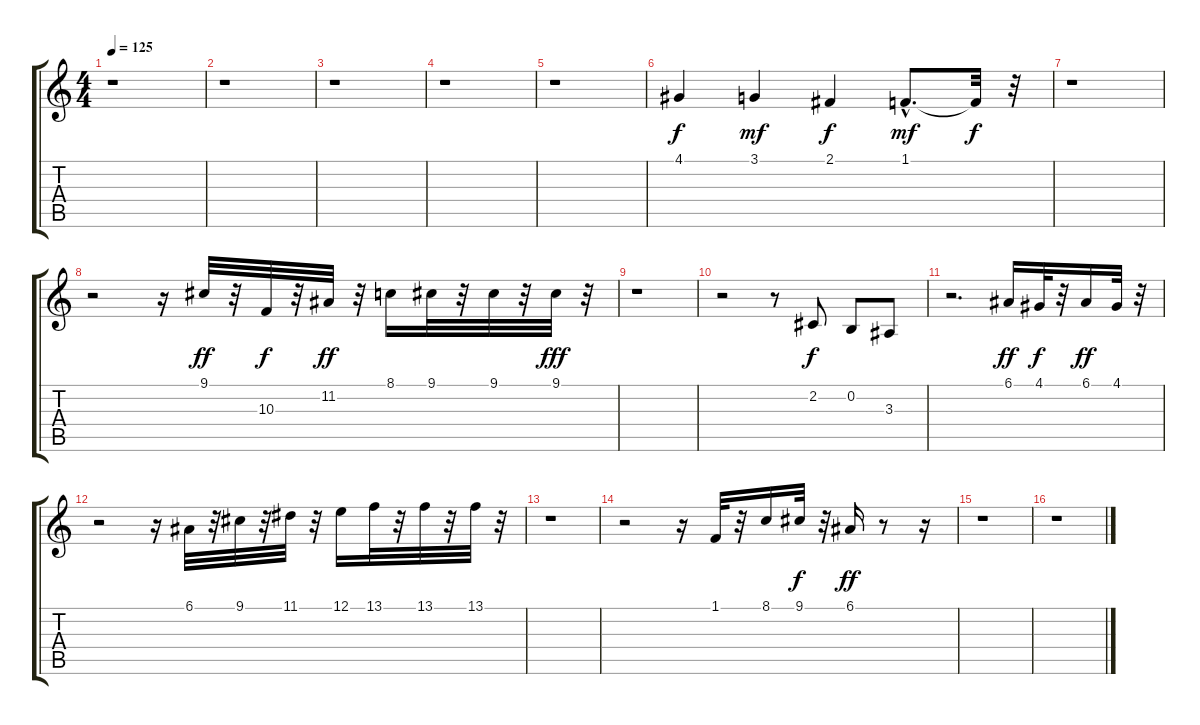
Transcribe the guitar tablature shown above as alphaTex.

\track "" {instrument altosax}
\staff {score tabs}
\tuning (E4 B3 G3 D3 A2 E2) {hide}
\ts (4 4)
\tempo 125
\clef g2
\ks c
r.1{dy ff} |
r.1 |
r.1 |
r.1 |
r.1 |
4.1.4{dy f} 3.1.4{dy mf} 2.1.4{dy f} 1.1{hac}.8{d dy mf} 1.1{t}.32{dy f} r.32 |
r.1 |
r.2 r.16 9.1.32{dy ff} r.32 10.3.32{dy f} r.32 11.2.32{dy ff} r.32 8.1.16 9.1.32 r.32 9.1.32 r.32 9.1.32{dy fff} r.32 |
r.1 |
r.2 r.8 2.2.8{dy f} 0.2.8 3.3.8 |
r.2{d} 6.1.16{dy ff} 4.1.32{dy f} r.32 6.1.16{dy ff} 4.1.32 r.32 |
r.2 r.16 6.1.32 r.32 9.1.32 r.32 11.1.32 r.32 12.1.16 13.1.32 r.32 13.1.32 r.32 13.1.32 r.32 |
r.1 |
r.2 r.16 1.1.32 r.32 8.1.16 9.1.32{dy f} r.32 6.1.16{dy ff} r.8 r.16 |
r.1 |
r.1
